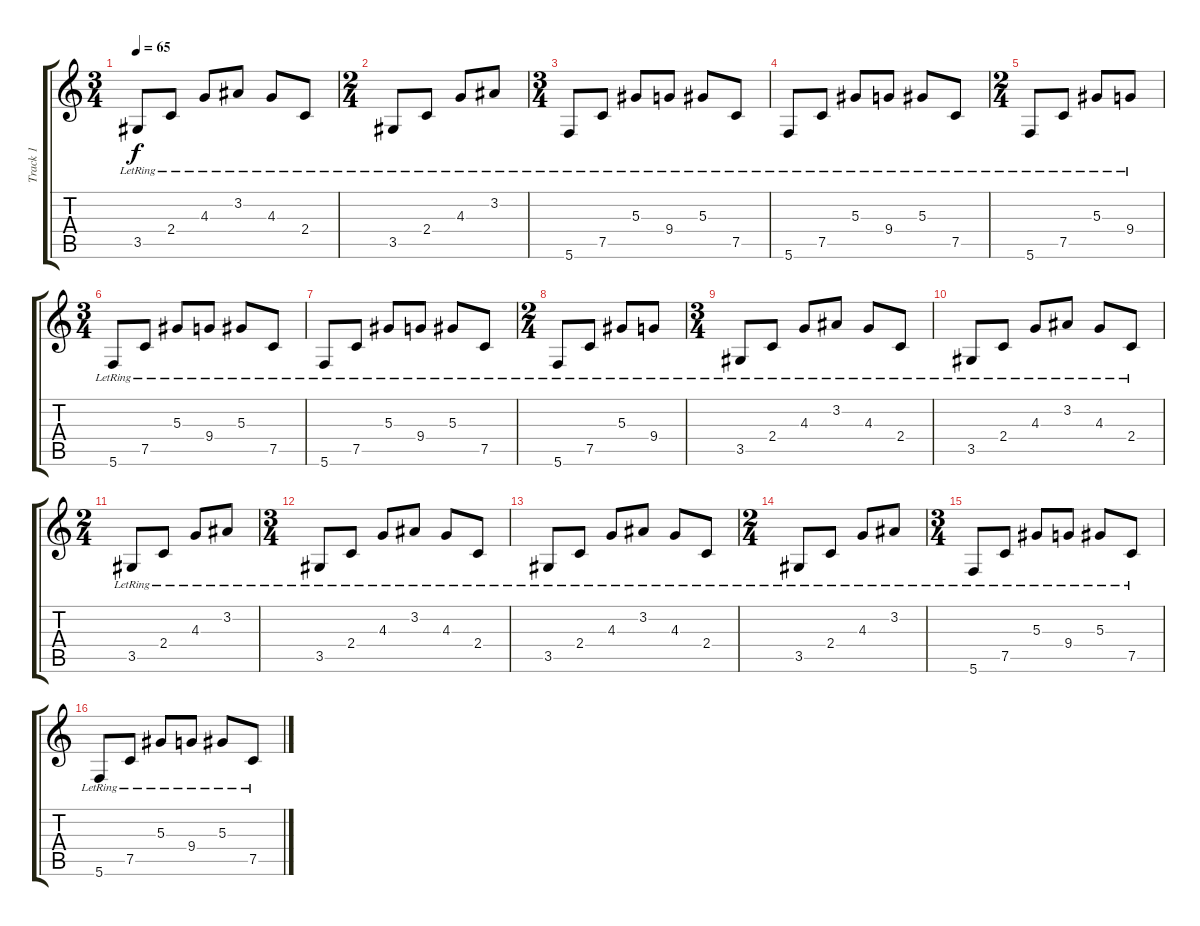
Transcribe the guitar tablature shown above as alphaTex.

\track ("Track 1" "Track 1") {instrument electricguitarclean}
\staff {score tabs}
\tuning (C4 G3 Eb3 Bb2 F2 C2) {hide}
\ts (3 4)
\tempo 65
\clef g2
\ks c
3.5{lr}.8{dy f} 2.4{lr}.8 4.3{lr}.8 3.2{lr}.8 4.3{lr}.8 2.4{lr}.8 |
\ts (2 4)
3.5{lr}.8 2.4{lr}.8 4.3{lr}.8 3.2{lr}.8 |
\ts (3 4)
5.6{lr}.8 7.5{lr}.8 5.3{lr}.8 9.4{lr}.8 5.3{lr}.8 7.5{lr}.8 |
5.6{lr}.8 7.5{lr}.8 5.3{lr}.8 9.4{lr}.8 5.3{lr}.8 7.5{lr}.8 |
\ts (2 4)
5.6{lr}.8 7.5{lr}.8 5.3{lr}.8 9.4{lr}.8 |
\ts (3 4)
5.6{lr}.8 7.5{lr}.8 5.3{lr}.8 9.4{lr}.8 5.3{lr}.8 7.5{lr}.8 |
5.6{lr}.8 7.5{lr}.8 5.3{lr}.8 9.4{lr}.8 5.3{lr}.8 7.5{lr}.8 |
\ts (2 4)
5.6{lr}.8 7.5{lr}.8 5.3{lr}.8 9.4{lr}.8 |
\ts (3 4)
3.5{lr}.8 2.4{lr}.8 4.3{lr}.8 3.2{lr}.8 4.3{lr}.8 2.4{lr}.8 |
3.5{lr}.8 2.4{lr}.8 4.3{lr}.8 3.2{lr}.8 4.3{lr}.8 2.4{lr}.8 |
\ts (2 4)
3.5{lr}.8 2.4{lr}.8 4.3{lr}.8 3.2{lr}.8 |
\ts (3 4)
3.5{lr}.8 2.4{lr}.8 4.3{lr}.8 3.2{lr}.8 4.3{lr}.8 2.4{lr}.8 |
3.5{lr}.8 2.4{lr}.8 4.3{lr}.8 3.2{lr}.8 4.3{lr}.8 2.4{lr}.8 |
\ts (2 4)
3.5{lr}.8 2.4{lr}.8 4.3{lr}.8 3.2{lr}.8 |
\ts (3 4)
5.6{lr}.8 7.5{lr}.8 5.3{lr}.8 9.4{lr}.8 5.3{lr}.8 7.5{lr}.8 |
5.6{lr}.8 7.5{lr}.8 5.3{lr}.8 9.4{lr}.8 5.3{lr}.8 7.5{lr}.8
